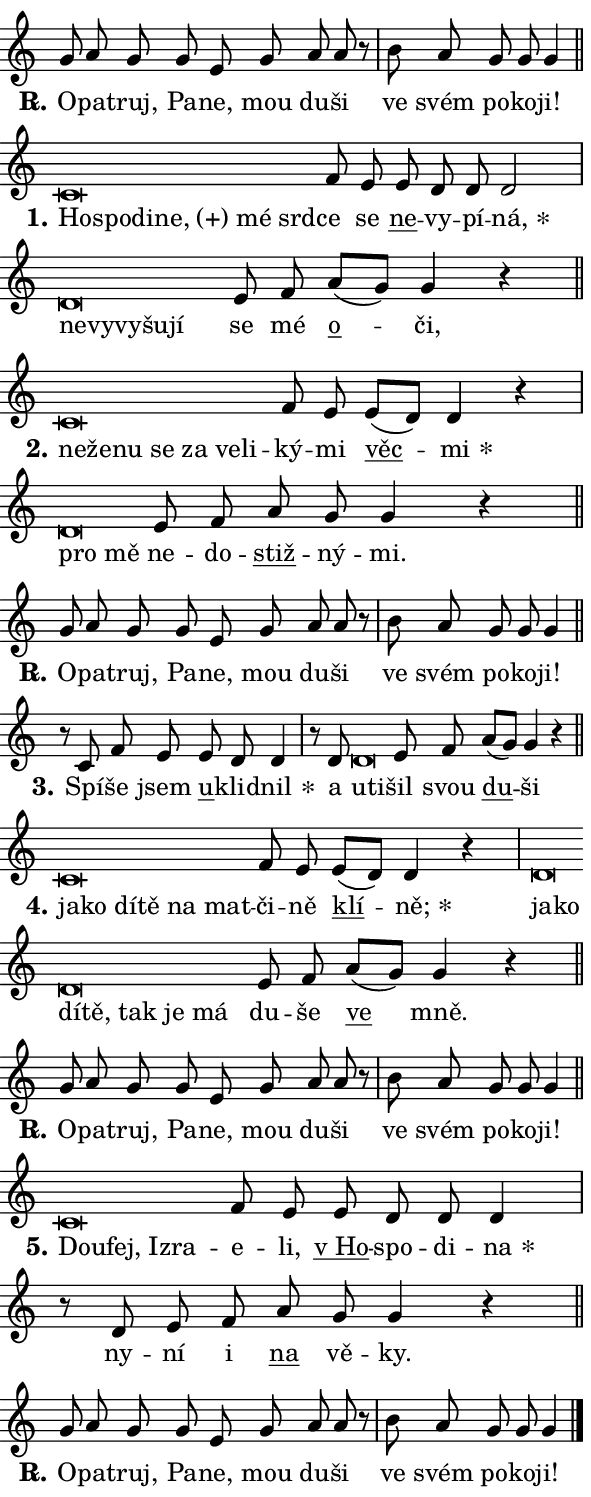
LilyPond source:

\version "2.24.0"
\header { tagline = "" }
\paper {
  indent = 0\cm
  top-margin = 0\cm
  right-margin = 0.13\cm % to fit lyric hyphens
  bottom-margin = 0\cm
  left-margin = 0\cm
  paper-width = 10\cm
  page-breaking = #ly:one-page-breaking
  system-system-spacing.basic-distance = #11
  score-system-spacing.basic-distance = #11
  ragged-last = ##f
}


%% Author: Thomas Morley
%% https://lists.gnu.org/archive/html/lilypond-user/2020-05/msg00002.html
#(define (line-position grob)
"Returns position of @var[grob} in current system:
   @code{'start}, if at first time-step
   @code{'end}, if at last time-step
   @code{'middle} otherwise
"
  (let* ((col (ly:item-get-column grob))
         (ln (ly:grob-object col 'left-neighbor))
         (rn (ly:grob-object col 'right-neighbor))
         (col-to-check-left (if (ly:grob? ln) ln col))
         (col-to-check-right (if (ly:grob? rn) rn col))
         (break-dir-left
           (and
             (ly:grob-property col-to-check-left 'non-musical #f)
             (ly:item-break-dir col-to-check-left)))
         (break-dir-right
           (and
             (ly:grob-property col-to-check-right 'non-musical #f)
             (ly:item-break-dir col-to-check-right))))
        (cond ((eqv? 1 break-dir-left) 'start)
              ((eqv? -1 break-dir-right) 'end)
              (else 'middle))))

#(define (tranparent-at-line-position vctor)
  (lambda (grob)
  "Relying on @code{line-position} select the relevant enry from @var{vctor}.
Used to determine transparency,"
    (case (line-position grob)
      ((end) (not (vector-ref vctor 0)))
      ((middle) (not (vector-ref vctor 1)))
      ((start) (not (vector-ref vctor 2))))))

noteHeadBreakVisibility =
#(define-music-function (break-visibility)(vector?)
"Makes @code{NoteHead}s transparent relying on @var{break-visibility}"
#{
  \override NoteHead.transparent =
    #(tranparent-at-line-position break-visibility)
#})

#(define delete-ledgers-for-transparent-note-heads
  (lambda (grob)
    "Reads whether a @code{NoteHead} is transparent.
If so this @code{NoteHead} is removed from @code{'note-heads} from
@var{grob}, which is supposed to be @code{LedgerLineSpanner}.
As a result ledgers are not printed for this @code{NoteHead}"
    (let* ((nhds-array (ly:grob-object grob 'note-heads))
           (nhds-list
             (if (ly:grob-array? nhds-array)
                 (ly:grob-array->list nhds-array)
                 '()))
           ;; Relies on the transparent-property being done before
           ;; Staff.LedgerLineSpanner.after-line-breaking is executed.
           ;; This is fragile ...
           (to-keep
             (remove
               (lambda (nhd)
                 (ly:grob-property nhd 'transparent #f))
               nhds-list)))
      ;; TODO find a better method to iterate over grob-arrays, similiar
      ;; to filter/remove etc for lists
      ;; For now rebuilt from scratch
      (set! (ly:grob-object grob 'note-heads)  '())
      (for-each
        (lambda (nhd)
          (ly:pointer-group-interface::add-grob grob 'note-heads nhd))
        to-keep))))

squashNotes = {
  \override NoteHead.X-extent = #'(-0.2 . 0.2)
  \override NoteHead.Y-extent = #'(-0.75 . 0)
  \override NoteHead.stencil =
    #(lambda (grob)
       (let ((pos (ly:grob-property grob 'staff-position)))
         (begin
           (if (< pos -7) (display "ERROR: Lower brevis then expected\n") (display ""))
           (if (<= pos -6) ly:text-interface::print ly:note-head::print))))
}
unSquashNotes = {
  \revert NoteHead.X-extent
  \revert NoteHead.Y-extent
  \revert NoteHead.stencil
}

hideNotes = \noteHeadBreakVisibility #begin-of-line-visible
unHideNotes = \noteHeadBreakVisibility #all-visible

% work-around for resetting accidentals
% https://lilypond.org/doc/v2.23/Documentation/notation/displaying-rhythms#unmetered-music
cadenzaMeasure = {
  \cadenzaOff
  \partial 1024 s1024
  \cadenzaOn
}

#(define-markup-command (accent layout props text) (markup?)
  "Underline accented syllable"
  (interpret-markup layout props
    #{\markup \override #'(offset . 4.3) \underline { #text }#}))

responsum = \markup \concat {
  "R" \hspace #-1.05 \path #0.1 #'((moveto 0 0.07) (lineto 0.9 0.8)) \hspace #0.05 "."
}

spaceSize = #0.6828661417322834 % exact space size for TeX Gyre Schola

\layout {
  \context {
    \Staff
    \remove "Time_signature_engraver"
    \override LedgerLineSpanner.after-line-breaking = #delete-ledgers-for-transparent-note-heads
  }
  \context {
    \Lyrics {
      \override LyricSpace.minimum-distance = \spaceSize
      \override LyricText.font-name = #"TeX Gyre Schola"
      \override LyricText.font-size = 1
      \override StanzaNumber.font-name = #"TeX Gyre Schola Bold"
      \override StanzaNumber.font-size = 1
    }
  }
  \context {
    \Score 
    \override NoteHead.text =
      #(lambda (grob) 
        (let ((pos (ly:grob-property grob 'staff-position)))
          #{\markup {
            \combine
              \halign #-0.55 \raise #(if (= pos -6) 0 0.5) \override #'(thickness . 2) \draw-line #'(3.2 . 0)
              \musicglyph "noteheads.sM1"
          }#}))
  }
}

% magnetic-lyrics.ily
%
%   written by
%     Jean Abou Samra <jean@abou-samra.fr>
%     Werner Lemberg <wl@gnu.org>
%
%   adapted by
%     Jiri Hon <jiri.hon@gmail.com>
%
% Version 2022-Apr-15

% https://www.mail-archive.com/lilypond-user@gnu.org/msg149350.html

#(define (Left_hyphen_pointer_engraver context)
   "Collect syllable-hyphen-syllable occurrences in lyrics and store
them in properties.  This engraver only looks to the left.  For
example, if the lyrics input is @code{foo -- bar}, it does the
following.

@itemize @bullet
@item
Set the @code{text} property of the @code{LyricHyphen} grob between
@q{foo} and @q{bar} to @code{foo}.

@item
Set the @code{left-hyphen} property of the @code{LyricText} grob with
text @q{foo} to the @code{LyricHyphen} grob between @q{foo} and
@q{bar}.
@end itemize

Use this auxiliary engraver in combination with the
@code{lyric-@/text::@/apply-@/magnetic-@/offset!} hook."
   (let ((hyphen #f)
         (text #f))
     (make-engraver
      (acknowledgers
       ((lyric-syllable-interface engraver grob source-engraver)
        (set! text grob)))
      (end-acknowledgers
       ((lyric-hyphen-interface engraver grob source-engraver)
        ;(when (not (grob::has-interface grob 'lyric-space-interface))
          (set! hyphen grob)));)
      ((stop-translation-timestep engraver)
       (when (and text hyphen)
         (ly:grob-set-object! text 'left-hyphen hyphen))
       (set! text #f)
       (set! hyphen #f)))))

#(define (lyric-text::apply-magnetic-offset! grob)
   "If the space between two syllables is less than the value in
property @code{LyricText@/.details@/.squash-threshold}, move the right
syllable to the left so that it gets concatenated with the left
syllable.

Use this function as a hook for
@code{LyricText@/.after-@/line-@/breaking} if the
@code{Left_@/hyphen_@/pointer_@/engraver} is active."
   (let ((hyphen (ly:grob-object grob 'left-hyphen #f)))
     (when hyphen
       (let ((left-text (ly:spanner-bound hyphen LEFT)))
         (when (grob::has-interface left-text 'lyric-syllable-interface)
           (let* ((common (ly:grob-common-refpoint grob left-text X))
                  (this-x-ext (ly:grob-extent grob common X))
                  (left-x-ext
                   (begin
                     ;; Trigger magnetism for left-text.
                     (ly:grob-property left-text 'after-line-breaking)
                     (ly:grob-extent left-text common X)))
                  ;; `delta` is the gap width between two syllables.
                  (delta (- (interval-start this-x-ext)
                            (interval-end left-x-ext)))
                  (details (ly:grob-property grob 'details))
                  (threshold (assoc-get 'squash-threshold details 0.2)))
             (when (< delta threshold)
               (let* (;; We have to manipulate the input text so that
                      ;; ligatures crossing syllable boundaries are not
                      ;; disabled.  For languages based on the Latin
                      ;; script this is essentially a beautification.
                      ;; However, for non-Western scripts it can be a
                      ;; necessity.
                      (lt (ly:grob-property left-text 'text))
                      (rt (ly:grob-property grob 'text))
                      (is-space (grob::has-interface hyphen 'lyric-space-interface))
                      (space (if is-space " " ""))
                      (extra-delta (if is-space spaceSize 0))
                      ;; Append new syllable.
                      (ltrt-space (if (and (string? lt) (string? rt))
                                (string-append lt space rt)
                                (make-concat-markup (list lt space rt))))
                      ;; Right-align `ltrt` to the right side.
                      (ltrt-space-markup (grob-interpret-markup
                               grob
                               (make-translate-markup
                                (cons (interval-length this-x-ext) 0)
                                (make-right-align-markup ltrt-space)))))
                 (begin
                   ;; Don't print `left-text`.
                   (ly:grob-set-property! left-text 'stencil #f)
                   ;; Set text and stencil (which holds all collected
                   ;; syllables so far) and shift it to the left.
                   (ly:grob-set-property! grob 'text ltrt-space)
                   (ly:grob-set-property! grob 'stencil ltrt-space-markup)
                   (ly:grob-translate-axis! grob (- (- delta extra-delta)) X))))))))))


#(define (lyric-hyphen::displace-bounds-first grob)
   ;; Make very sure this callback isn't triggered too early.
   (let ((left (ly:spanner-bound grob LEFT))
         (right (ly:spanner-bound grob RIGHT)))
     (ly:grob-property left 'after-line-breaking)
     (ly:grob-property right 'after-line-breaking)
     (ly:lyric-hyphen::print grob)))

squashThreshold = #0.4

\layout {
  \context {
    \Lyrics
    \consists #Left_hyphen_pointer_engraver
    \override LyricText.after-line-breaking =
      #lyric-text::apply-magnetic-offset!
    \override LyricHyphen.stencil = #lyric-hyphen::displace-bounds-first
    \override LyricText.details.squash-threshold = \squashThreshold
    \override LyricHyphen.minimum-distance = 0
    \override LyricHyphen.minimum-length = \squashThreshold
  }
}

squashText = \override LyricText.details.squash-threshold = 9999
unSquashText = \override LyricText.details.squash-threshold = \squashThreshold

leftText = \override LyricText.self-alignment-X = #LEFT
unLeftText = \revert LyricText.self-alignment-X

starOffset = #(lambda (grob) 
                (let ((x_offset (ly:self-alignment-interface::aligned-on-x-parent grob)))
                  (if (= x_offset 0) 0 (+ x_offset 1.2))))

star = #(define-music-function (syllable)(string?)
"Append star separator at the end of a syllable"
#{
  \once \override LyricText.X-offset = #starOffset
  \lyricmode { \markup {
    #syllable
    \override #'((font-name . "TeX Gyre Schola Bold")) \hspace #0.2 \lower #0.65 \larger "*"
  } }
#})

starAccent = #(define-music-function (syllable)(string?)
"Append star separator at the end of a syllable and make accent"
#{
  \once \override LyricText.X-offset = #starOffset
  \lyricmode { \markup {
    \accent #syllable
    \override #'((font-name . "TeX Gyre Schola Bold")) \hspace #0.2 \lower #0.65 \larger "*"
  } }
#})

breath = #(define-music-function (syllable)(string?)
"Append breathing indicator at the end of a syllable"
#{
  \lyricmode { \markup { #syllable "+" } }
#})

optionalBreath = #(define-music-function (syllable)(string?)
"Append optional breathing indicator at the end of a syllable"
#{
  \lyricmode { \markup { #syllable "(+)" } }
#})


\score {
    <<
        \new Voice = "melody" { \cadenzaOn \key c \major \relative { g'8 a g g e g a a r \cadenzaMeasure \bar "|" b a g g g4 \cadenzaMeasure \bar "||" \break } }
        \new Lyrics \lyricsto "melody" { \lyricmode { \set stanza = \responsum
O -- pa -- truj, Pa -- ne, mou du -- ši ve svém po -- ko -- ji! } }
    >>
    \layout {}
}

\score {
    <<
        \new Voice = "melody" { \cadenzaOn \key c \major \relative { \squashNotes c'\breve*1/16 \hideNotes \breve*1/16 \bar "" \breve*1/16 \bar "" \breve*1/16 \bar "" \breve*1/16 \breve*1/16 \bar "" \unHideNotes \unSquashNotes f8 e \bar "" e d d d2 \cadenzaMeasure \bar "|" \squashNotes d\breve*1/16 \hideNotes \breve*1/16 \bar "" \breve*1/16 \bar "" \breve*1/16 \breve*1/16 \bar "" \unHideNotes \unSquashNotes e8 f \bar "" a[( g)] g4 r \cadenzaMeasure \bar "||" \break } }
        \new Lyrics \lyricsto "melody" { \lyricmode { \set stanza = "1."
\leftText Ho -- \squashText spo -- di -- \optionalBreath ne, mé srd -- \unLeftText \unSquashText ce se \markup \accent ne -- vy -- pí -- \star ná, \leftText ne -- \squashText vy -- vy -- šu -- jí \unLeftText \unSquashText se mé \markup \accent o -- či, } }
    >>
    \layout {}
}

\score {
    <<
        \new Voice = "melody" { \cadenzaOn \key c \major \relative { \squashNotes c'\breve*1/16 \hideNotes \breve*1/16 \bar "" \breve*1/16 \bar "" \breve*1/16 \bar "" \breve*1/16 \bar "" \breve*1/16 \breve*1/16 \bar "" \unHideNotes \unSquashNotes f8 e \bar "" e[( d)] d4 r \cadenzaMeasure \bar "|" \squashNotes d\breve*1/16 \hideNotes \breve*1/16 \bar "" \unHideNotes \unSquashNotes e8 f \bar "" a g g4 r \cadenzaMeasure \bar "||" \break } }
        \new Lyrics \lyricsto "melody" { \lyricmode { \set stanza = "2."
\leftText ne -- \squashText že -- nu se za ve -- li -- \unLeftText \unSquashText ký -- mi \markup \accent věc -- \star mi \leftText pro \squashText mě \unLeftText \unSquashText ne -- do -- \markup \accent stiž -- ný -- mi. } }
    >>
    \layout {}
}

\score {
    <<
        \new Voice = "melody" { \cadenzaOn \key c \major \relative { g'8 a g g e g a a r \cadenzaMeasure \bar "|" b a g g g4 \cadenzaMeasure \bar "||" \break } }
        \new Lyrics \lyricsto "melody" { \lyricmode { \set stanza = \responsum
O -- pa -- truj, Pa -- ne, mou du -- ši ve svém po -- ko -- ji! } }
    >>
    \layout {}
}

\score {
    <<
        \new Voice = "melody" { \cadenzaOn \key c \major \relative { r8 c'8 f8 e \bar "" e d d4 \cadenzaMeasure \bar "|" r8 d8 \squashNotes d\breve*1/16 \hideNotes \breve*1/16 \bar "" \unHideNotes \unSquashNotes e8 f \bar "" a[( g)] g4 r \cadenzaMeasure \bar "||" \break } }
        \new Lyrics \lyricsto "melody" { \lyricmode { \set stanza = "3."
Spí -- še jsem \markup \accent u -- klid -- \star nil a \leftText u -- \squashText ti -- \unLeftText \unSquashText šil svou \markup \accent du -- ši } }
    >>
    \layout {}
}

\score {
    <<
        \new Voice = "melody" { \cadenzaOn \key c \major \relative { \squashNotes c'\breve*1/16 \hideNotes \breve*1/16 \bar "" \breve*1/16 \bar "" \breve*1/16 \bar "" \breve*1/16 \breve*1/16 \bar "" \unHideNotes \unSquashNotes f8 e \bar "" e[( d)] d4 r \cadenzaMeasure \bar "|" \squashNotes d\breve*1/16 \hideNotes \breve*1/16 \bar "" \breve*1/16 \bar "" \breve*1/16 \bar "" \breve*1/16 \bar "" \breve*1/16 \breve*1/16 \bar "" \unHideNotes \unSquashNotes e8 f \bar "" a[( g)] g4 r \cadenzaMeasure \bar "||" \break } }
        \new Lyrics \lyricsto "melody" { \lyricmode { \set stanza = "4."
\leftText ja -- \squashText ko dí -- tě na mat -- \unLeftText \unSquashText či -- ně \markup \accent klí -- \star ně; \leftText ja -- \squashText ko dí -- tě, tak je má \unLeftText \unSquashText du -- še \markup \accent ve mně. } }
    >>
    \layout {}
}

\score {
    <<
        \new Voice = "melody" { \cadenzaOn \key c \major \relative { g'8 a g g e g a a r \cadenzaMeasure \bar "|" b a g g g4 \cadenzaMeasure \bar "||" \break } }
        \new Lyrics \lyricsto "melody" { \lyricmode { \set stanza = \responsum
O -- pa -- truj, Pa -- ne, mou du -- ši ve svém po -- ko -- ji! } }
    >>
    \layout {}
}

\score {
    <<
        \new Voice = "melody" { \cadenzaOn \key c \major \relative { \squashNotes c'\breve*1/16 \hideNotes \breve*1/16 \bar "" \breve*1/16 \breve*1/16 \bar "" \unHideNotes \unSquashNotes f8 e \bar "" e d d d4 \cadenzaMeasure \bar "|" r8 d e8 f \bar "" a g g4 r \cadenzaMeasure \bar "||" \break } }
        \new Lyrics \lyricsto "melody" { \lyricmode { \set stanza = "5."
\leftText Dou -- \squashText fej, Iz -- ra -- \unLeftText \unSquashText e -- li, \markup \accent "v Ho" -- spo -- di -- \star na ny -- ní i \markup \accent na vě -- ky. } }
    >>
    \layout {}
}

\score {
    <<
        \new Voice = "melody" { \cadenzaOn \key c \major \relative { g'8 a g g e g a a r \cadenzaMeasure \bar "|" b a g g g4 \cadenzaMeasure \bar "||" \break } \bar "|." }
        \new Lyrics \lyricsto "melody" { \lyricmode { \set stanza = \responsum
O -- pa -- truj, Pa -- ne, mou du -- ši ve svém po -- ko -- ji! } }
    >>
    \layout {}
}
